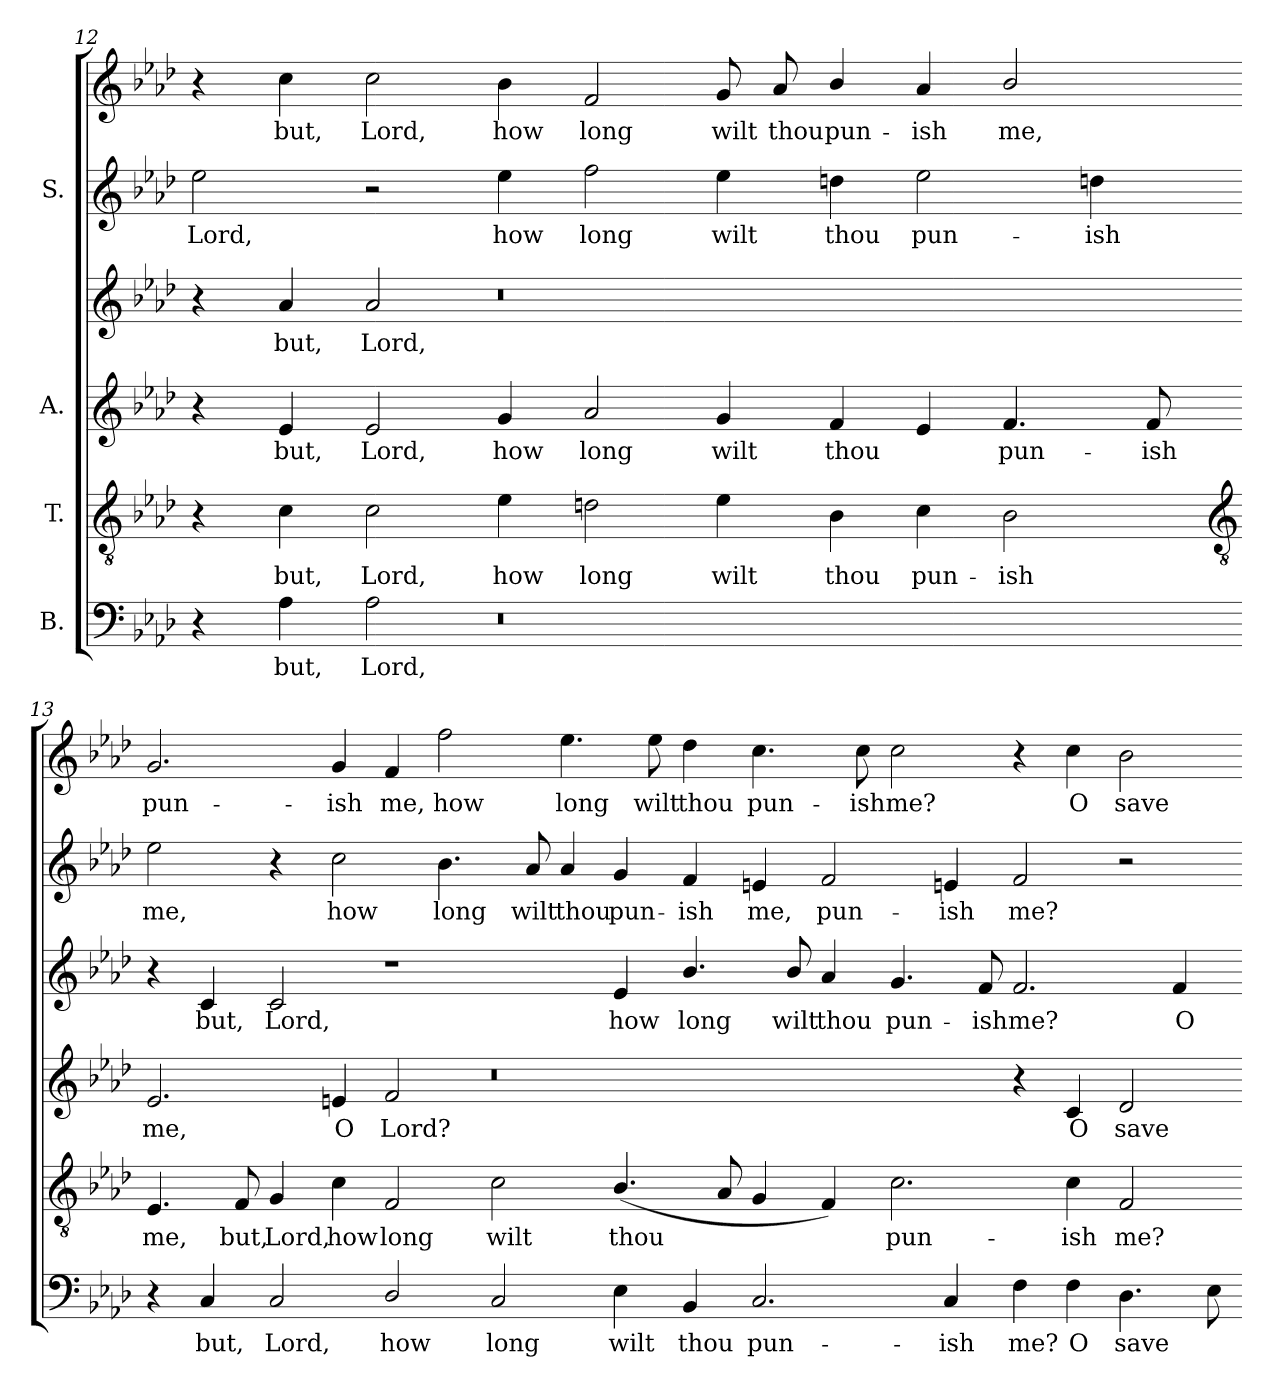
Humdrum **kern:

**kern	**text	**kern	**text	**kern	**text	**kern	**text	**kern	**text	**kern	**text
*part4	*part4	*part3	*part3	*part2	*part2	*part2	*part2	*part1	*part1	*part1	*part1
*staff6	*staff6	*staff5	*staff5	*staff4	*staff4	*staff3	*staff3	*staff2	*staff2	*staff1	*staff1
*I"B.	*	*I"T.	*	*I"A.	*	*	*	*I"S.	*	*	*
!!LO:LB:g=z
*clefF4	*	*clefGv2	*	*clefG2	*	*clefG2	*	*clefG2	*	*clefG2	*
*k[b-e-a-d-]	*	*k[b-e-a-d-]	*	*k[b-e-a-d-]	*	*k[b-e-a-d-]	*	*k[b-e-a-d-]	*	*k[b-e-a-d-]	*
*A-:	*	*A-:	*	*A-:	*	*A-:	*	*A-:	*	*A-:	*
=12	=12	=12	=12	=12	=12	=12	=12	=12	=12	=12	=12
!	!	!	!	!	!	!	!	!	!LO:LY:b	!	!
4r	.	4r	.	4r	.	4r	.	2ee-	Lord,	4r	.
!	!LO:LY:b	!	!LO:LY:b	!	!LO:LY:b	!	!LO:LY:b	!	!	!	!LO:LY:b
4A-	but,	4c	but,	4e-	but,	4a-	but,	.	.	4cc	but,
!	!LO:LY:b	!	!LO:LY:b	!	!LO:LY:b	!	!LO:LY:b	!	!	!	!LO:LY:b
2A-	Lord,	2c	Lord,	2e-	Lord,	2a-	Lord,	2r	.	2cc	Lord,
!	!	!	!LO:LY:b	!	!LO:LY:b	!	!	!	!LO:LY:b	!	!LO:LY:b
0r	.	4e-	how	4g	how	0r	.	4ee-	how	4b-	how
!	!	!	!LO:LY:b	!	!LO:LY:b	!	!	!	!LO:LY:b	!	!LO:LY:b
.	.	2dn	long	2a-	long	.	.	2ff	long	2f	long
!	!	!	!LO:LY:b	!	!LO:LY:b	!	!	!	!LO:LY:b	!	!LO:LY:b
.	.	4e-	wilt	4g	wilt	.	.	4ee-	wilt	8g	wilt
!	!	!	!	!	!	!	!	!	!	!	!LO:LY:b
.	.	.	.	.	.	.	.	.	.	8a-	thou
!	!	!	!LO:LY:b	!	!LO:LY:b	!	!	!	!LO:LY:b	!	!LO:LY:b
.	.	4B-	thou	4f	thou	.	.	4ddn	thou	4b-/	pun-
!	!	!	!LO:LY:b	!	!	!	!	!	!LO:LY:b	!	!LO:LY:b
.	.	4c	pun-	4e-	.	.	.	2ee-	pun-	4a-/	-ish
!	!	!	!LO:LY:b	!	!LO:LY:b	!	!	!	!	!	!LO:LY:b
.	.	2B-	-ish	4.f	pun-	.	.	.	.	2b-/	me,
!	!	!	!	!	!	!	!	!	!LO:LY:b	!	!
.	.	.	.	.	.	.	.	4ddn	-ish	.	.
!	!	!	!	!	!LO:LY:b	!	!	!	!	!	!
.	.	.	.	8f	-ish	.	.	.	.	.	.
!!LO:LB:g=z
=13-	=13-	=13-	=13-	=13-	=13-	=13-	=13-	=13-	=13-	=13-	=13-
*	*	*clefGv2	*	*	*	*	*	*	*	*	*
!	!	!	!LO:LY:b	!	!LO:LY:b	!	!	!	!LO:LY:b	!	!LO:LY:b
4r	.	4.E-	me,	2.e-	me,	4r	.	2ee-	me,	2.g	pun-
!	!LO:LY:b	!	!	!	!	!	!LO:LY:b	!	!	!	!
4C	but,	.	.	.	.	4c	but,	.	.	.	.
!	!	!	!LO:LY:b	!	!	!	!	!	!	!	!
.	.	8F	but,	.	.	.	.	.	.	.	.
!	!LO:LY:b	!	!LO:LY:b	!	!	!	!LO:LY:b	!	!	!	!
2C	Lord,	4G	Lord,	.	.	2c	Lord,	4r	.	.	.
!	!	!	!LO:LY:b	!	!LO:LY:b	!	!	!	!LO:LY:b	!	!LO:LY:b
.	.	4c	how	4en	O	.	.	2cc	how	4g	-ish
!	!LO:LY:b	!	!LO:LY:b	!	!LO:LY:b	!	!	!	!	!	!LO:LY:b
2D-/	how	2F	long	2f	Lord?	1r	.	.	.	4f	me,
!	!	!	!	!	!	!	!	!	!LO:LY:b	!	!LO:LY:b
.	.	.	.	.	.	.	.	4.b-	long	2ff	how
!	!LO:LY:b	!	!LO:LY:b	!	!	!	!	!	!	!	!
2C	long	2c	wilt	0r	.	.	.	.	.	.	.
!	!	!	!	!	!	!	!	!	!LO:LY:b	!	!
.	.	.	.	.	.	.	.	8a-	wilt	.	.
!	!	!	!	!	!	!	!	!	!LO:LY:b	!	!LO:LY:b
.	.	.	.	.	.	.	.	4a-	thou	4.ee-	long
!	!LO:LY:b	!	!LO:LY:b	!	!	!	!LO:LY:b	!	!LO:LY:b	!	!
4E-	wilt	(<4.B-/	thou	.	.	4e-	how	4g	pun-	.	.
!	!	!	!	!	!	!	!	!	!	!	!LO:LY:b
.	.	.	.	.	.	.	.	.	.	8ee-	wilt
!	!LO:LY:b	!	!	!	!	!	!LO:LY:b	!	!LO:LY:b	!	!LO:LY:b
4BB-	thou	.	.	.	.	4.b-/	long	4f	-ish	4dd-	thou
.	.	8A-	.	.	.	.	.	.	.	.	.
!	!LO:LY:b	!	!	!	!	!	!	!	!LO:LY:b	!	!LO:LY:b
2.C	pun-	4G	.	.	.	.	.	4en	me,	4.cc	pun-
!	!	!	!	!	!	!	!LO:LY:b	!	!	!	!
.	.	.	.	.	.	8b-/	wilt	.	.	.	.
!	!	!	!	!	!	!	!LO:LY:b	!	!LO:LY:b	!	!
.	.	4F)	.	.	.	4a-/	thou	2f	pun-	.	.
!	!	!	!	!	!	!	!	!	!	!	!LO:LY:b
.	.	.	.	.	.	.	.	.	.	8cc	-ish
!	!	!	!LO:LY:b	!	!	!	!LO:LY:b	!	!	!	!LO:LY:b
.	.	2.c	pun-	.	.	4.g	pun-	.	.	2cc	me?
!	!LO:LY:b	!	!	!	!	!	!	!	!LO:LY:b	!	!
4C	-ish	.	.	.	.	.	.	4en	-ish	.	.
!	!	!	!	!	!	!	!LO:LY:b	!	!	!	!
.	.	.	.	.	.	8f	-ish	.	.	.	.
!	!LO:LY:b	!	!	!	!	!	!LO:LY:b	!	!LO:LY:b	!	!
4F	me?	.	.	4r	.	2.f	me?	2f	me?	4r	.
!	!LO:LY:b	!	!LO:LY:b	!	!LO:LY:b	!	!	!	!	!	!LO:LY:b
4F	O	4c	-ish	4c	O	.	.	.	.	4cc	O
!	!LO:LY:b	!	!LO:LY:b	!	!LO:LY:b	!	!	!	!	!	!LO:LY:b
4.D-	save	2F	me?	2d-	save	.	.	2r	.	2b-	save
!	!	!	!	!	!	!	!LO:LY:b	!	!	!	!
.	.	.	.	.	.	4f	O	.	.	.	.
8E-	.	.	.	.	.	.	.	.	.	.	.
=-	=-	=-	=-	=-	=-	=-	=-	=-	=-	=-	=-
*-	*-	*-	*-	*-	*-	*-	*-	*-	*-	*-	*-
